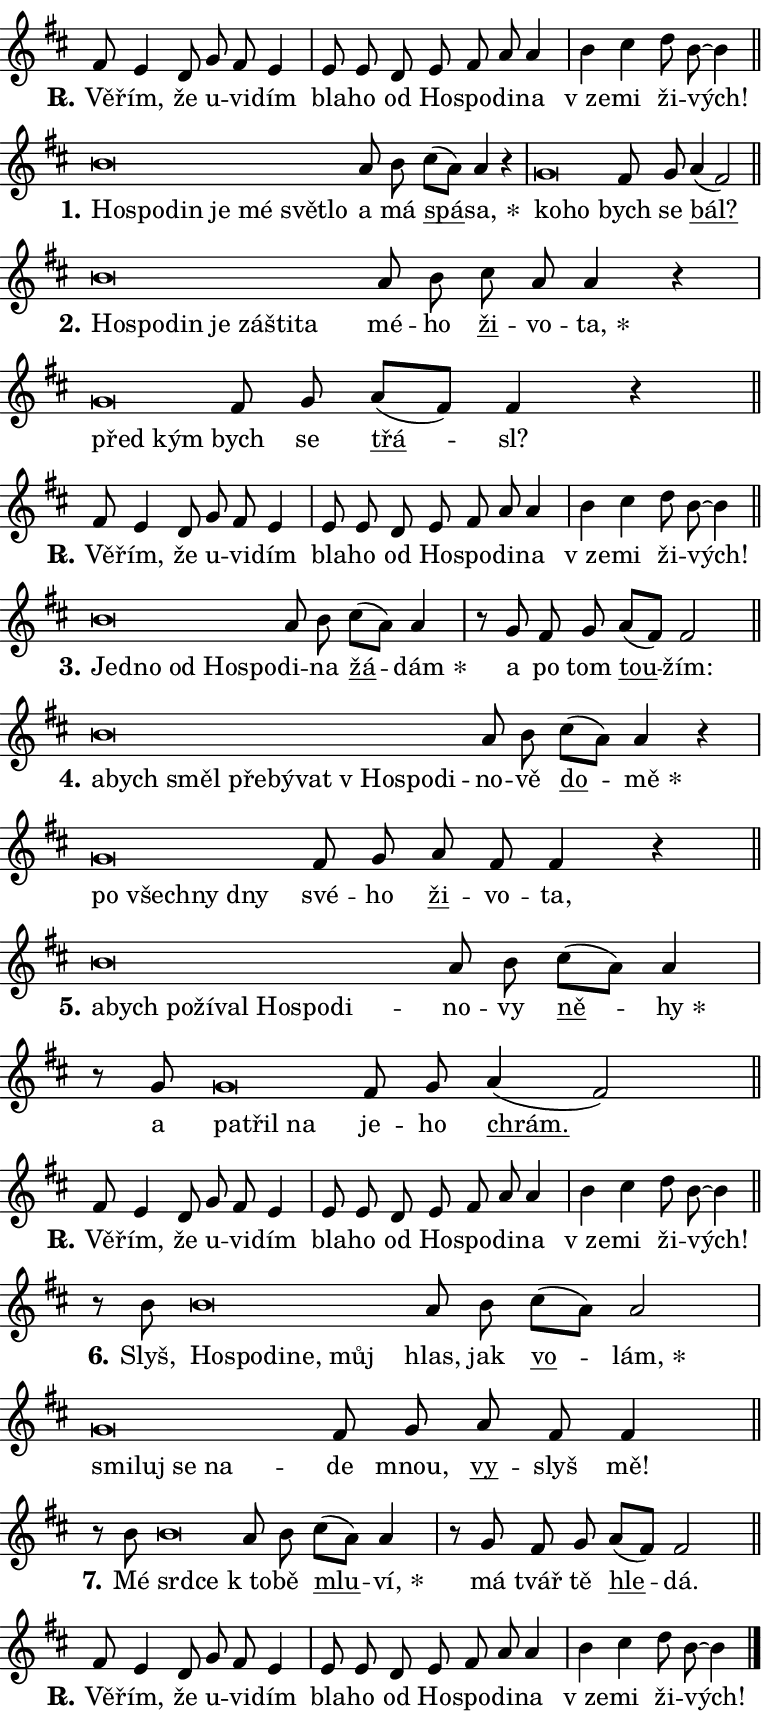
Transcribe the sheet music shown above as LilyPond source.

\version "2.24.0"
\header { tagline = "" }
\paper {
  indent = 0\cm
  top-margin = 0\cm
  right-margin = 0.13\cm % to fit lyric hyphens
  bottom-margin = 0\cm
  left-margin = 0\cm
  paper-width = 13\cm
  page-breaking = #ly:one-page-breaking
  system-system-spacing.basic-distance = #11
  score-system-spacing.basic-distance = #11
  ragged-last = ##f
}


%% Author: Thomas Morley
%% https://lists.gnu.org/archive/html/lilypond-user/2020-05/msg00002.html
#(define (line-position grob)
"Returns position of @var[grob} in current system:
   @code{'start}, if at first time-step
   @code{'end}, if at last time-step
   @code{'middle} otherwise
"
  (let* ((col (ly:item-get-column grob))
         (ln (ly:grob-object col 'left-neighbor))
         (rn (ly:grob-object col 'right-neighbor))
         (col-to-check-left (if (ly:grob? ln) ln col))
         (col-to-check-right (if (ly:grob? rn) rn col))
         (break-dir-left
           (and
             (ly:grob-property col-to-check-left 'non-musical #f)
             (ly:item-break-dir col-to-check-left)))
         (break-dir-right
           (and
             (ly:grob-property col-to-check-right 'non-musical #f)
             (ly:item-break-dir col-to-check-right))))
        (cond ((eqv? 1 break-dir-left) 'start)
              ((eqv? -1 break-dir-right) 'end)
              (else 'middle))))

#(define (tranparent-at-line-position vctor)
  (lambda (grob)
  "Relying on @code{line-position} select the relevant enry from @var{vctor}.
Used to determine transparency,"
    (case (line-position grob)
      ((end) (not (vector-ref vctor 0)))
      ((middle) (not (vector-ref vctor 1)))
      ((start) (not (vector-ref vctor 2))))))

noteHeadBreakVisibility =
#(define-music-function (break-visibility)(vector?)
"Makes @code{NoteHead}s transparent relying on @var{break-visibility}"
#{
  \override NoteHead.transparent =
    #(tranparent-at-line-position break-visibility)
#})

#(define delete-ledgers-for-transparent-note-heads
  (lambda (grob)
    "Reads whether a @code{NoteHead} is transparent.
If so this @code{NoteHead} is removed from @code{'note-heads} from
@var{grob}, which is supposed to be @code{LedgerLineSpanner}.
As a result ledgers are not printed for this @code{NoteHead}"
    (let* ((nhds-array (ly:grob-object grob 'note-heads))
           (nhds-list
             (if (ly:grob-array? nhds-array)
                 (ly:grob-array->list nhds-array)
                 '()))
           ;; Relies on the transparent-property being done before
           ;; Staff.LedgerLineSpanner.after-line-breaking is executed.
           ;; This is fragile ...
           (to-keep
             (remove
               (lambda (nhd)
                 (ly:grob-property nhd 'transparent #f))
               nhds-list)))
      ;; TODO find a better method to iterate over grob-arrays, similiar
      ;; to filter/remove etc for lists
      ;; For now rebuilt from scratch
      (set! (ly:grob-object grob 'note-heads)  '())
      (for-each
        (lambda (nhd)
          (ly:pointer-group-interface::add-grob grob 'note-heads nhd))
        to-keep))))

squashNotes = {
  \override NoteHead.X-extent = #'(-0.2 . 0.2)
  \override NoteHead.Y-extent = #'(-0.75 . 0)
  \override NoteHead.stencil =
    #(lambda (grob)
       (let ((pos (ly:grob-property grob 'staff-position)))
         (begin
           (if (< pos -7) (display "ERROR: Lower brevis then expected\n") (display ""))
           (if (<= pos -6) ly:text-interface::print ly:note-head::print))))
}
unSquashNotes = {
  \revert NoteHead.X-extent
  \revert NoteHead.Y-extent
  \revert NoteHead.stencil
}

hideNotes = \noteHeadBreakVisibility #begin-of-line-visible
unHideNotes = \noteHeadBreakVisibility #all-visible

% work-around for resetting accidentals
% https://lilypond.org/doc/v2.23/Documentation/notation/displaying-rhythms#unmetered-music
cadenzaMeasure = {
  \cadenzaOff
  \partial 1024 s1024
  \cadenzaOn
}

#(define-markup-command (accent layout props text) (markup?)
  "Underline accented syllable"
  (interpret-markup layout props
    #{\markup \override #'(offset . 4.3) \underline { #text }#}))

responsum = \markup \concat {
  "R" \hspace #-1.05 \path #0.1 #'((moveto 0 0.07) (lineto 0.9 0.8)) \hspace #0.05 "."
}

spaceSize = #0.6828661417322834 % exact space size for TeX Gyre Schola

\layout {
  \context {
    \Staff
    \remove "Time_signature_engraver"
    \override LedgerLineSpanner.after-line-breaking = #delete-ledgers-for-transparent-note-heads
  }
  \context {
    \Lyrics {
      \override LyricSpace.minimum-distance = \spaceSize
      \override LyricText.font-name = #"TeX Gyre Schola"
      \override LyricText.font-size = 1
      \override StanzaNumber.font-name = #"TeX Gyre Schola Bold"
      \override StanzaNumber.font-size = 1
    }
  }
  \context {
    \Score 
    \override NoteHead.text =
      #(lambda (grob) 
        (let ((pos (ly:grob-property grob 'staff-position)))
          #{\markup {
            \combine
              \halign #-0.55 \raise #(if (= pos -6) 0 0.5) \override #'(thickness . 2) \draw-line #'(3.2 . 0)
              \musicglyph "noteheads.sM1"
          }#}))
  }
}

% magnetic-lyrics.ily
%
%   written by
%     Jean Abou Samra <jean@abou-samra.fr>
%     Werner Lemberg <wl@gnu.org>
%
%   adapted by
%     Jiri Hon <jiri.hon@gmail.com>
%
% Version 2022-Apr-15

% https://www.mail-archive.com/lilypond-user@gnu.org/msg149350.html

#(define (Left_hyphen_pointer_engraver context)
   "Collect syllable-hyphen-syllable occurrences in lyrics and store
them in properties.  This engraver only looks to the left.  For
example, if the lyrics input is @code{foo -- bar}, it does the
following.

@itemize @bullet
@item
Set the @code{text} property of the @code{LyricHyphen} grob between
@q{foo} and @q{bar} to @code{foo}.

@item
Set the @code{left-hyphen} property of the @code{LyricText} grob with
text @q{foo} to the @code{LyricHyphen} grob between @q{foo} and
@q{bar}.
@end itemize

Use this auxiliary engraver in combination with the
@code{lyric-@/text::@/apply-@/magnetic-@/offset!} hook."
   (let ((hyphen #f)
         (text #f))
     (make-engraver
      (acknowledgers
       ((lyric-syllable-interface engraver grob source-engraver)
        (set! text grob)))
      (end-acknowledgers
       ((lyric-hyphen-interface engraver grob source-engraver)
        ;(when (not (grob::has-interface grob 'lyric-space-interface))
          (set! hyphen grob)));)
      ((stop-translation-timestep engraver)
       (when (and text hyphen)
         (ly:grob-set-object! text 'left-hyphen hyphen))
       (set! text #f)
       (set! hyphen #f)))))

#(define (lyric-text::apply-magnetic-offset! grob)
   "If the space between two syllables is less than the value in
property @code{LyricText@/.details@/.squash-threshold}, move the right
syllable to the left so that it gets concatenated with the left
syllable.

Use this function as a hook for
@code{LyricText@/.after-@/line-@/breaking} if the
@code{Left_@/hyphen_@/pointer_@/engraver} is active."
   (let ((hyphen (ly:grob-object grob 'left-hyphen #f)))
     (when hyphen
       (let ((left-text (ly:spanner-bound hyphen LEFT)))
         (when (grob::has-interface left-text 'lyric-syllable-interface)
           (let* ((common (ly:grob-common-refpoint grob left-text X))
                  (this-x-ext (ly:grob-extent grob common X))
                  (left-x-ext
                   (begin
                     ;; Trigger magnetism for left-text.
                     (ly:grob-property left-text 'after-line-breaking)
                     (ly:grob-extent left-text common X)))
                  ;; `delta` is the gap width between two syllables.
                  (delta (- (interval-start this-x-ext)
                            (interval-end left-x-ext)))
                  (details (ly:grob-property grob 'details))
                  (threshold (assoc-get 'squash-threshold details 0.2)))
             (when (< delta threshold)
               (let* (;; We have to manipulate the input text so that
                      ;; ligatures crossing syllable boundaries are not
                      ;; disabled.  For languages based on the Latin
                      ;; script this is essentially a beautification.
                      ;; However, for non-Western scripts it can be a
                      ;; necessity.
                      (lt (ly:grob-property left-text 'text))
                      (rt (ly:grob-property grob 'text))
                      (is-space (grob::has-interface hyphen 'lyric-space-interface))
                      (space (if is-space " " ""))
                      (extra-delta (if is-space spaceSize 0))
                      ;; Append new syllable.
                      (ltrt-space (if (and (string? lt) (string? rt))
                                (string-append lt space rt)
                                (make-concat-markup (list lt space rt))))
                      ;; Right-align `ltrt` to the right side.
                      (ltrt-space-markup (grob-interpret-markup
                               grob
                               (make-translate-markup
                                (cons (interval-length this-x-ext) 0)
                                (make-right-align-markup ltrt-space)))))
                 (begin
                   ;; Don't print `left-text`.
                   (ly:grob-set-property! left-text 'stencil #f)
                   ;; Set text and stencil (which holds all collected
                   ;; syllables so far) and shift it to the left.
                   (ly:grob-set-property! grob 'text ltrt-space)
                   (ly:grob-set-property! grob 'stencil ltrt-space-markup)
                   (ly:grob-translate-axis! grob (- (- delta extra-delta)) X))))))))))


#(define (lyric-hyphen::displace-bounds-first grob)
   ;; Make very sure this callback isn't triggered too early.
   (let ((left (ly:spanner-bound grob LEFT))
         (right (ly:spanner-bound grob RIGHT)))
     (ly:grob-property left 'after-line-breaking)
     (ly:grob-property right 'after-line-breaking)
     (ly:lyric-hyphen::print grob)))

squashThreshold = #0.4

\layout {
  \context {
    \Lyrics
    \consists #Left_hyphen_pointer_engraver
    \override LyricText.after-line-breaking =
      #lyric-text::apply-magnetic-offset!
    \override LyricHyphen.stencil = #lyric-hyphen::displace-bounds-first
    \override LyricText.details.squash-threshold = \squashThreshold
    \override LyricHyphen.minimum-distance = 0
    \override LyricHyphen.minimum-length = \squashThreshold
  }
}

squashText = \override LyricText.details.squash-threshold = 9999
unSquashText = \override LyricText.details.squash-threshold = \squashThreshold

leftText = \override LyricText.self-alignment-X = #LEFT
unLeftText = \revert LyricText.self-alignment-X

starOffset = #(lambda (grob) 
                (let ((x_offset (ly:self-alignment-interface::aligned-on-x-parent grob)))
                  (if (= x_offset 0) 0 (+ x_offset 1.2))))

star = #(define-music-function (syllable)(string?)
"Append star separator at the end of a syllable"
#{
  \once \override LyricText.X-offset = #starOffset
  \lyricmode { \markup {
    #syllable
    \override #'((font-name . "TeX Gyre Schola Bold")) \hspace #0.2 \lower #0.65 \larger "*"
  } }
#})

starAccent = #(define-music-function (syllable)(string?)
"Append star separator at the end of a syllable and make accent"
#{
  \once \override LyricText.X-offset = #starOffset
  \lyricmode { \markup {
    \accent #syllable
    \override #'((font-name . "TeX Gyre Schola Bold")) \hspace #0.2 \lower #0.65 \larger "*"
  } }
#})

breath = #(define-music-function (syllable)(string?)
"Append breathing indicator at the end of a syllable"
#{
  \lyricmode { \markup { #syllable "+" } }
#})

optionalBreath = #(define-music-function (syllable)(string?)
"Append optional breathing indicator at the end of a syllable"
#{
  \lyricmode { \markup { #syllable "(+)" } }
#})


\score {
    <<
        \new Voice = "melody" { \cadenzaOn \key d \major \relative { fis'8 e4 d8 g fis e4 \cadenzaMeasure \bar "|" e8 e d e \bar "" fis a a4 \cadenzaMeasure \bar "|" b cis d8 b~ b4 \cadenzaMeasure \bar "||" \break } }
        \new Lyrics \lyricsto "melody" { \lyricmode { \set stanza = \responsum
Vě -- řím, že u -- vi -- dím bla -- ho od Ho -- spo -- di -- na "v ze" -- mi ži -- vých! } }
    >>
    \layout {}
}

\score {
    <<
        \new Voice = "melody" { \cadenzaOn \key d \major \relative { \squashNotes b'\breve*1/16 \hideNotes \breve*1/16 \bar "" \breve*1/16 \bar "" \breve*1/16 \bar "" \breve*1/16 \bar "" \breve*1/16 \breve*1/16 \bar "" \unHideNotes \unSquashNotes a8 b \bar "" cis[( a)] a4 r \cadenzaMeasure \bar "|" \squashNotes g\breve*1/16 \hideNotes \breve*1/16 \bar "" \unHideNotes \unSquashNotes fis8 g \bar "" a4( fis2) \cadenzaMeasure \bar "||" \break } }
        \new Lyrics \lyricsto "melody" { \lyricmode { \set stanza = "1."
\leftText Ho -- \squashText spo -- din je mé svět -- lo \unLeftText \unSquashText a má \markup \accent spá -- \star sa, \leftText ko -- \squashText ho \unLeftText \unSquashText bych se \markup \accent bál? } }
    >>
    \layout {}
}

\score {
    <<
        \new Voice = "melody" { \cadenzaOn \key d \major \relative { \squashNotes b'\breve*1/16 \hideNotes \breve*1/16 \bar "" \breve*1/16 \bar "" \breve*1/16 \bar "" \breve*1/16 \bar "" \breve*1/16 \breve*1/16 \bar "" \unHideNotes \unSquashNotes a8 b \bar "" cis a a4 r \cadenzaMeasure \bar "|" \squashNotes g\breve*1/16 \hideNotes \breve*1/16 \bar "" \unHideNotes \unSquashNotes fis8 g \bar "" a[( fis)] fis4 r \cadenzaMeasure \bar "||" \break } }
        \new Lyrics \lyricsto "melody" { \lyricmode { \set stanza = "2."
\leftText Ho -- \squashText spo -- din je zá -- šti -- ta \unLeftText \unSquashText mé -- ho \markup \accent ži -- vo -- \star ta, \leftText před \squashText kým \unLeftText \unSquashText bych se \markup \accent třá -- sl? } }
    >>
    \layout {}
}

\score {
    <<
        \new Voice = "melody" { \cadenzaOn \key d \major \relative { fis'8 e4 d8 g fis e4 \cadenzaMeasure \bar "|" e8 e d e \bar "" fis a a4 \cadenzaMeasure \bar "|" b cis d8 b~ b4 \cadenzaMeasure \bar "||" \break } }
        \new Lyrics \lyricsto "melody" { \lyricmode { \set stanza = \responsum
Vě -- řím, že u -- vi -- dím bla -- ho od Ho -- spo -- di -- na "v ze" -- mi ži -- vých! } }
    >>
    \layout {}
}

\score {
    <<
        \new Voice = "melody" { \cadenzaOn \key d \major \relative { \squashNotes b'\breve*1/16 \hideNotes \breve*1/16 \bar "" \breve*1/16 \bar "" \breve*1/16 \breve*1/16 \bar "" \unHideNotes \unSquashNotes a8 b \bar "" cis[( a)] a4 \cadenzaMeasure \bar "|" r8 g8 fis8 g \bar "" a[( fis)] fis2 \cadenzaMeasure \bar "||" \break } }
        \new Lyrics \lyricsto "melody" { \lyricmode { \set stanza = "3."
\leftText Jed -- \squashText no od Ho -- spo -- \unLeftText \unSquashText di -- na \markup \accent žá -- \star dám a po tom \markup \accent tou -- žím: } }
    >>
    \layout {}
}

\score {
    <<
        \new Voice = "melody" { \cadenzaOn \key d \major \relative { \squashNotes b'\breve*1/16 \hideNotes \breve*1/16 \bar "" \breve*1/16 \bar "" \breve*1/16 \bar "" \breve*1/16 \bar "" \breve*1/16 \bar "" \breve*1/16 \bar "" \breve*1/16 \breve*1/16 \bar "" \unHideNotes \unSquashNotes a8 b \bar "" cis[( a)] a4 r \cadenzaMeasure \bar "|" \squashNotes g\breve*1/16 \hideNotes \breve*1/16 \bar "" \breve*1/16 \breve*1/16 \bar "" \unHideNotes \unSquashNotes fis8 g \bar "" a8 fis fis4 r \cadenzaMeasure \bar "||" \break } }
        \new Lyrics \lyricsto "melody" { \lyricmode { \set stanza = "4."
\leftText a -- \squashText bych směl pře -- bý -- vat "v Ho" -- spo -- di -- \unLeftText \unSquashText no -- vě \markup \accent do -- \star mě \leftText po \squashText všech -- ny dny \unLeftText \unSquashText své -- ho \markup \accent ži -- vo -- ta, } }
    >>
    \layout {}
}

\score {
    <<
        \new Voice = "melody" { \cadenzaOn \key d \major \relative { \squashNotes b'\breve*1/16 \hideNotes \breve*1/16 \bar "" \breve*1/16 \bar "" \breve*1/16 \bar "" \breve*1/16 \bar "" \breve*1/16 \bar "" \breve*1/16 \breve*1/16 \bar "" \unHideNotes \unSquashNotes a8 b \bar "" cis[( a)] a4 \cadenzaMeasure \bar "|" r8 g \squashNotes g\breve*1/16 \hideNotes \breve*1/16 \breve*1/16 \bar "" \unHideNotes \unSquashNotes fis8 g \bar "" a4( fis2) \cadenzaMeasure \bar "||" \break } }
        \new Lyrics \lyricsto "melody" { \lyricmode { \set stanza = "5."
\leftText a -- \squashText bych po -- ží -- val Ho -- spo -- di -- \unLeftText \unSquashText no -- vy \markup \accent ně -- \star hy a \leftText pa -- \squashText třil na \unLeftText \unSquashText je -- ho \markup \accent chrám. } }
    >>
    \layout {}
}

\score {
    <<
        \new Voice = "melody" { \cadenzaOn \key d \major \relative { fis'8 e4 d8 g fis e4 \cadenzaMeasure \bar "|" e8 e d e \bar "" fis a a4 \cadenzaMeasure \bar "|" b cis d8 b~ b4 \cadenzaMeasure \bar "||" \break } }
        \new Lyrics \lyricsto "melody" { \lyricmode { \set stanza = \responsum
Vě -- řím, že u -- vi -- dím bla -- ho od Ho -- spo -- di -- na "v ze" -- mi ži -- vých! } }
    >>
    \layout {}
}

\score {
    <<
        \new Voice = "melody" { \cadenzaOn \key d \major \relative { r8 b'8 \squashNotes b\breve*1/16 \hideNotes \breve*1/16 \bar "" \breve*1/16 \bar "" \breve*1/16 \breve*1/16 \bar "" \unHideNotes \unSquashNotes a8 b \bar "" cis[( a)] a2 \cadenzaMeasure \bar "|" \squashNotes g\breve*1/16 \hideNotes \breve*1/16 \bar "" \breve*1/16 \breve*1/16 \bar "" \unHideNotes \unSquashNotes fis8 g \bar "" a fis fis4 \cadenzaMeasure \bar "||" \break } }
        \new Lyrics \lyricsto "melody" { \lyricmode { \set stanza = "6."
Slyš, \leftText Ho -- \squashText spo -- di -- ne, můj \unLeftText \unSquashText hlas, jak \markup \accent vo -- \star lám, \leftText smi -- \squashText luj se na -- \unLeftText \unSquashText de mnou, \markup \accent vy -- slyš mě! } }
    >>
    \layout {}
}

\score {
    <<
        \new Voice = "melody" { \cadenzaOn \key d \major \relative { r8 b'8 \squashNotes b\breve*1/16 \hideNotes \breve*1/16 \bar "" \unHideNotes \unSquashNotes a8 b \bar "" cis[( a)] a4 \cadenzaMeasure \bar "|" r8 g fis8 g \bar "" a[( fis)] fis2 \cadenzaMeasure \bar "||" \break } }
        \new Lyrics \lyricsto "melody" { \lyricmode { \set stanza = "7."
Mé \leftText srd -- \squashText ce \unLeftText \unSquashText "k to" -- bě \markup \accent mlu -- \star ví, má tvář tě \markup \accent hle -- dá. } }
    >>
    \layout {}
}

\score {
    <<
        \new Voice = "melody" { \cadenzaOn \key d \major \relative { fis'8 e4 d8 g fis e4 \cadenzaMeasure \bar "|" e8 e d e \bar "" fis a a4 \cadenzaMeasure \bar "|" b cis d8 b~ b4 \cadenzaMeasure \bar "||" \break } \bar "|." }
        \new Lyrics \lyricsto "melody" { \lyricmode { \set stanza = \responsum
Vě -- řím, že u -- vi -- dím bla -- ho od Ho -- spo -- di -- na "v ze" -- mi ži -- vých! } }
    >>
    \layout {}
}
